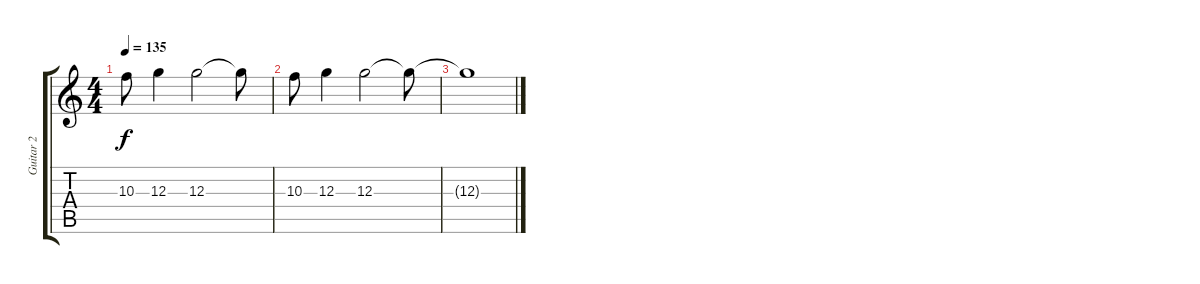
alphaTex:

\track ("Guitar 2" "Guitar 2") {instrument distortionguitar}
\staff {score tabs}
\tuning (E4 B3 G3 D3 A2 E2) {hide}
\ts (4 4)
\tempo 135
\clef g2
\ks c
10.3.8{dy f} 12.3.4 12.3.2 12.3{t}.8 |
10.3.8 12.3.4 12.3.2 12.3{t}.8 |
12.3{t}.1
